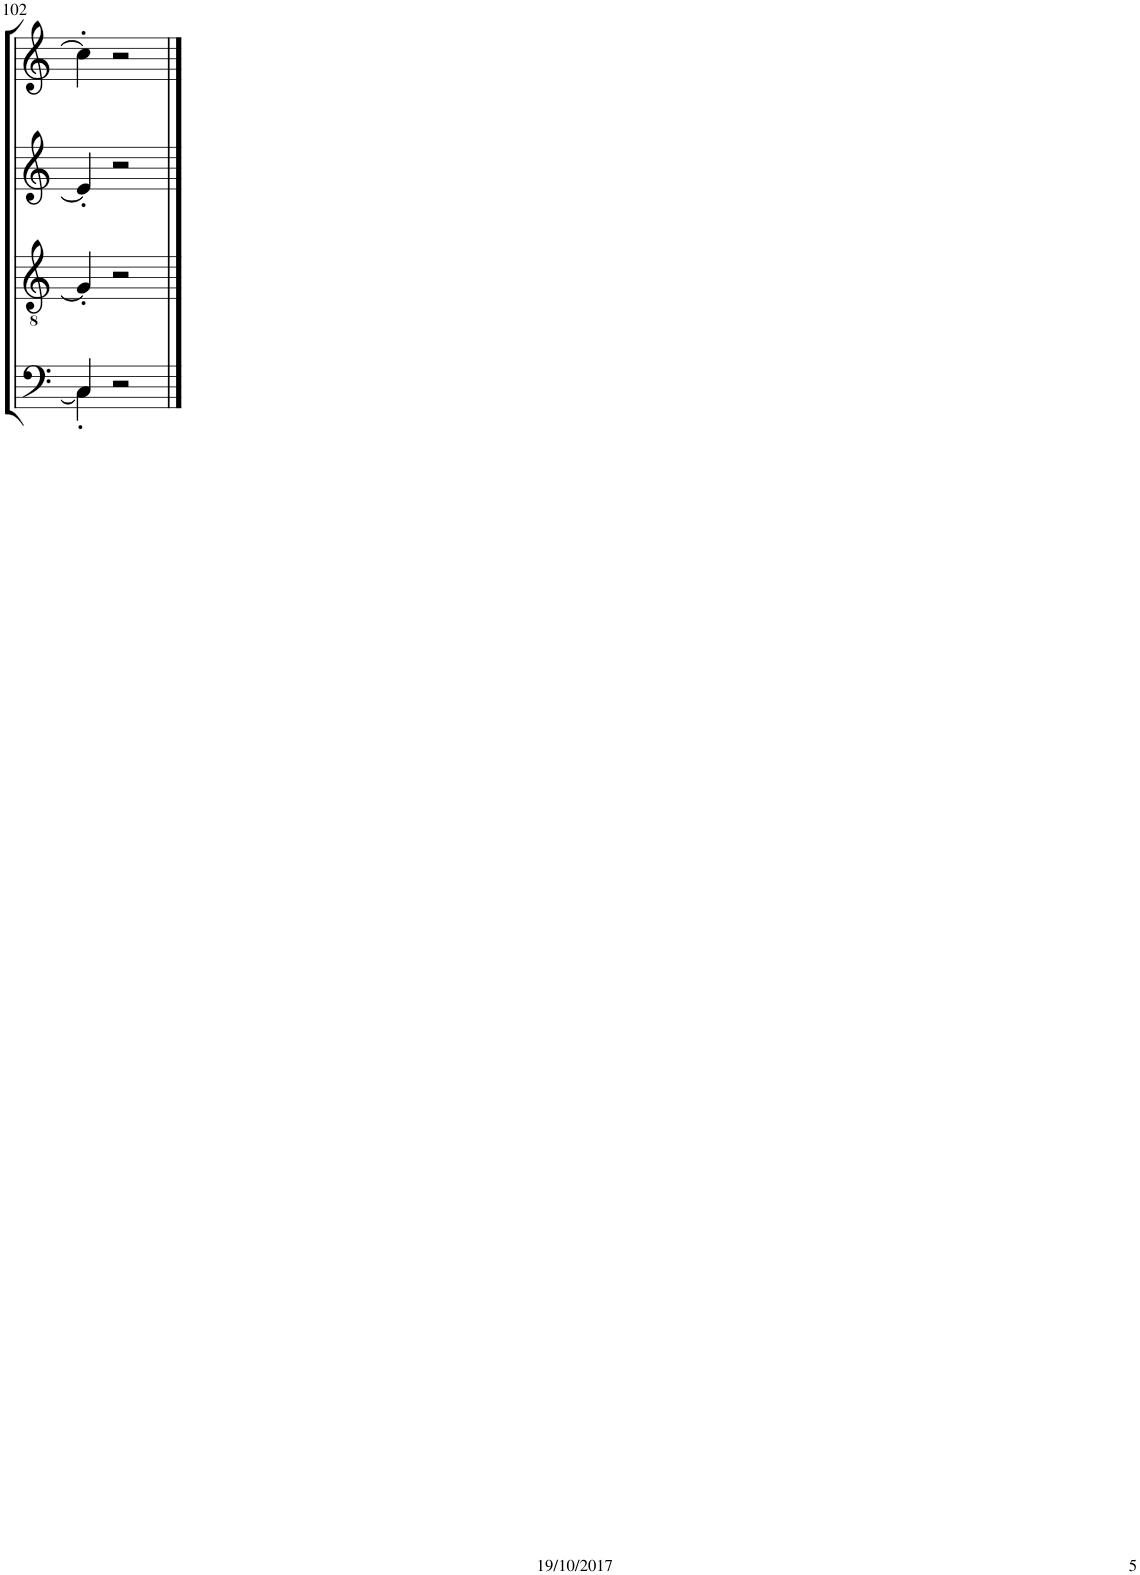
**kern	**kern	**kern	**kern
*part4	*part3	*part2	*part1
*staff4	*staff3	*staff2	*staff1
*I"Bassi	*I"Tenori	*I"Contralti	*I"Soprani
!!LO:PB:g=z
*clefF4	*clefGv2	*clefG2	*clefG2
*	*	*	*Trd1c2
*k[]	*k[]	*k[]	*k[]
*M3/4	*M3/4	*M3/4	*M3/4
=102	=102	=102	=102
*^	*	*	*
4C/	4C'\]	4G'/]	4e'/]	4cc'\]
2r	2ryy	2r	2r	2r
*v	*v	*	*	*
==	==	==	==
*-	*-	*-	*-
